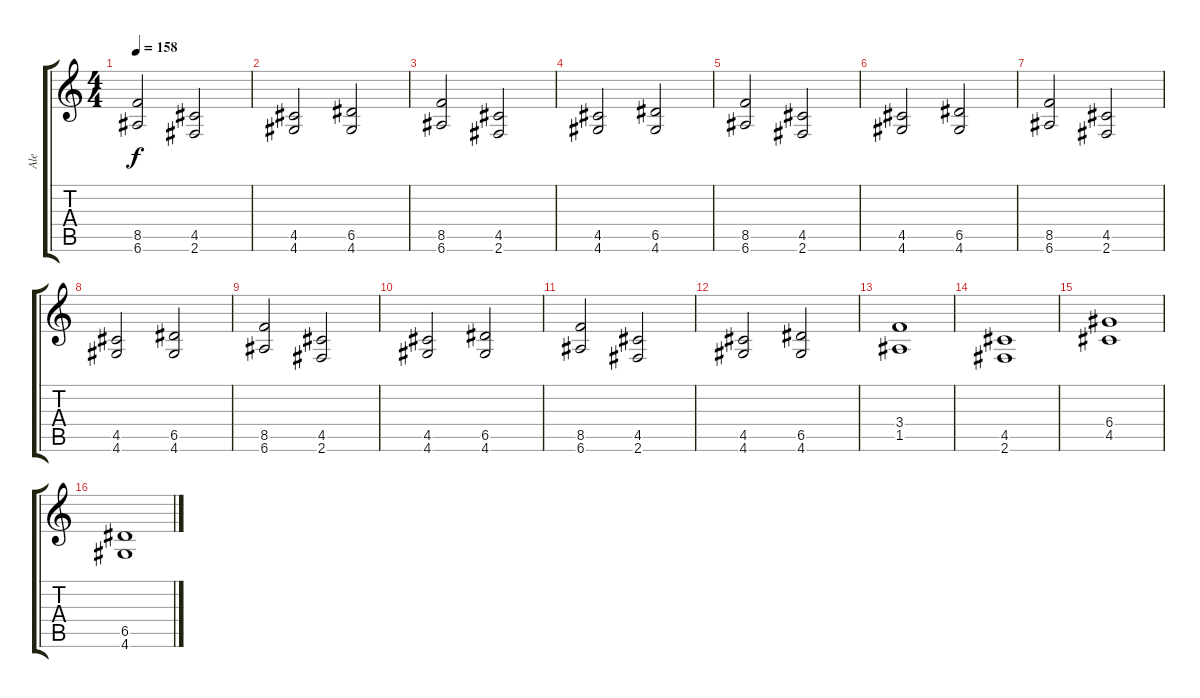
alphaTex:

\track ("Ale" "Ale") {instrument distortionguitar}
\staff {score tabs}
\tuning (E4 B3 G3 D3 A2 E2) {hide}
\ts (4 4)
\tempo 158
\clef g2
\ks c
(8.5 6.6).2{dy f} (4.5 2.6).2 |
(4.5 4.6).2 (6.5 4.6).2 |
(8.5 6.6).2 (4.5 2.6).2 |
(4.5 4.6).2 (6.5 4.6).2 |
(8.5 6.6).2 (4.5 2.6).2 |
(4.5 4.6).2 (6.5 4.6).2 |
(8.5 6.6).2 (4.5 2.6).2 |
(4.5 4.6).2 (6.5 4.6).2 |
(8.5 6.6).2 (4.5 2.6).2 |
(4.5 4.6).2 (6.5 4.6).2 |
(8.5 6.6).2 (4.5 2.6).2 |
(4.5 4.6).2 (6.5 4.6).2 |
(3.4 1.5).1 |
(4.5 2.6).1 |
(6.4 4.5).1 |
(6.5 4.6).1
